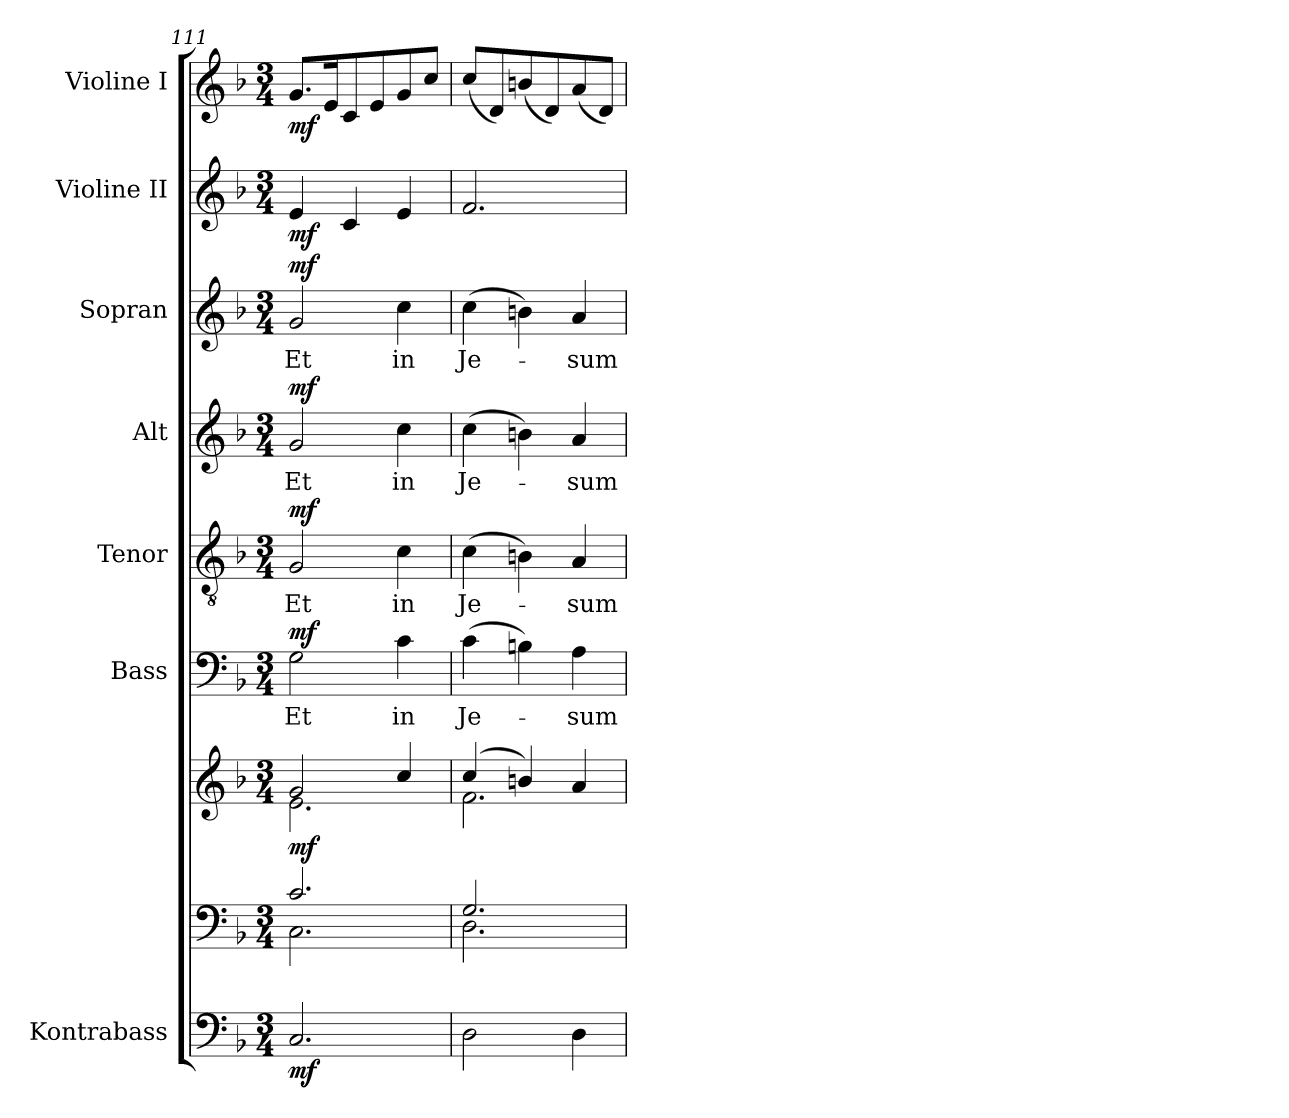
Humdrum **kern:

**kern	**dynam	**kern	**kern	**dynam	**kern	**text	**dynam	**kern	**text	**dynam	**kern	**text	**dynam	**kern	**text	**dynam	**kern	**dynam	**kern	**dynam
*part8	*part8	*part7	*part7	*part7	*part6	*part6	*part6	*part5	*part5	*part5	*part4	*part4	*part4	*part3	*part3	*part3	*part2	*part2	*part1	*part1
*staff9	*staff9	*staff8	*staff7	*staff7/8	*staff6	*staff6	*staff6	*staff5	*staff5	*staff5	*staff4	*staff4	*staff4	*staff3	*staff3	*staff3	*staff2	*staff2	*staff1	*staff1
*I"Kontrabass	*	*	*	*	*I"Bass	*	*	*I"Tenor	*	*	*I"Alt	*	*	*I"Sopran	*	*	*I"Violine II	*	*I"Violine I	*
*I'Kb.	*	*	*	*	*I'B.	*	*	*I'T.	*	*	*I'A.	*	*	*I'S.	*	*	*I'Vl. II	*	*I'Vl. I	*
!!LO:PB:g=z
*clefF4	*	*clefF4	*clefG2	*	*clefF4	*	*	*clefGv2	*	*	*clefG2	*	*	*clefG2	*	*	*clefG2	*	*clefG2	*
*ITrd7c12	*	*	*	*	*	*	*	*	*	*	*	*	*	*	*	*	*	*	*	*
*k[b-]	*	*k[b-]	*k[b-]	*	*k[b-]	*	*	*k[b-]	*	*	*k[b-]	*	*	*k[b-]	*	*	*k[b-]	*	*k[b-]	*
*F:	*	*F:	*F:	*	*F:	*	*	*F:	*	*	*F:	*	*	*F:	*	*	*F:	*	*F:	*
*M3/4	*	*M3/4	*M3/4	*	*M3/4	*	*	*M3/4	*	*	*M3/4	*	*	*M3/4	*	*	*M3/4	*	*M3/4	*
=111	=111	=111	=111	=111	=111	=111	=111	=111	=111	=111	=111	=111	=111	=111	=111	=111	=111	=111	=111	=111
*	*	*^	*^	*	*	*	*	*	*	*	*	*	*	*	*	*	*	*	*	*
!	!LO:DY:b	!	!	!	!	!LO:DY:b	!	!LO:LY:b	!LO:DY:a	!	!LO:LY:b	!LO:DY:a	!	!LO:LY:b	!LO:DY:a	!	!LO:LY:b	!LO:DY:a	!	!LO:DY:b	!	!LO:DY:b
2.CC/	mf	2.c/	2.C\	2g/	2.e\	mf	2G\	Et	mf	2G/	Et	mf	2g/	Et	mf	2g/	Et	mf	4e/	mf	8.g/L	mf
.	.	.	.	.	.	.	.	.	.	.	.	.	.	.	.	.	.	.	.	.	16e/k	.
.	.	.	.	.	.	.	.	.	.	.	.	.	.	.	.	.	.	.	4c/	.	8c/	.
.	.	.	.	.	.	.	.	.	.	.	.	.	.	.	.	.	.	.	.	.	8e/	.
!	!	!	!	!	!	!	!	!LO:LY:b	!	!	!LO:LY:b	!	!	!LO:LY:b	!	!	!LO:LY:b	!	!	!	!	!
.	.	.	.	4cc/	.	.	4c\	in	.	4c\	in	.	4cc\	in	.	4cc\	in	.	4e/	.	8g/	.
.	.	.	.	.	.	.	.	.	.	.	.	.	.	.	.	.	.	.	.	.	8cc/J	.
=112	=112	=112	=112	=112	=112	=112	=112	=112	=112	=112	=112	=112	=112	=112	=112	=112	=112	=112	=112	=112	=112	=112
!	!	!	!	!	!	!	!	!LO:LY:b	!	!	!LO:LY:b	!	!	!LO:LY:b	!	!	!LO:LY:b	!	!	!	!	!
2DD\	.	2.G/	2.D\	(4cc/	2.f\	.	(>4c\	Je-	.	(>4c\	Je-	.	(>4cc\	Je-	.	(>4cc\	Je-	.	2.f/	.	(<8cc/L	.
.	.	.	.	.	.	.	.	.	.	.	.	.	.	.	.	.	.	.	.	.	8d/)	.
.	.	.	.	4bn/)	.	.	4Bn\)	.	.	4Bn\)	.	.	4bn\)	.	.	4bn\)	.	.	.	.	(<8bn/	.
.	.	.	.	.	.	.	.	.	.	.	.	.	.	.	.	.	.	.	.	.	8d/)	.
!	!	!	!	!	!	!	!	!LO:LY:b	!	!	!LO:LY:b	!	!	!LO:LY:b	!	!	!LO:LY:b	!	!	!	!	!
4DD\	.	.	.	4a/	.	.	4A\	-sum	.	4A/	-sum	.	4a/	-sum	.	4a/	-sum	.	.	.	(<8a/	.
.	.	.	.	.	.	.	.	.	.	.	.	.	.	.	.	.	.	.	.	.	8d/J)	.
*	*	*v	*v	*	*	*	*	*	*	*	*	*	*	*	*	*	*	*	*	*	*	*
*	*	*	*v	*v	*	*	*	*	*	*	*	*	*	*	*	*	*	*	*	*	*
=	=	=	=	=	=	=	=	=	=	=	=	=	=	=	=	=	=	=	=	=
*-	*-	*-	*-	*-	*-	*-	*-	*-	*-	*-	*-	*-	*-	*-	*-	*-	*-	*-	*-	*-
